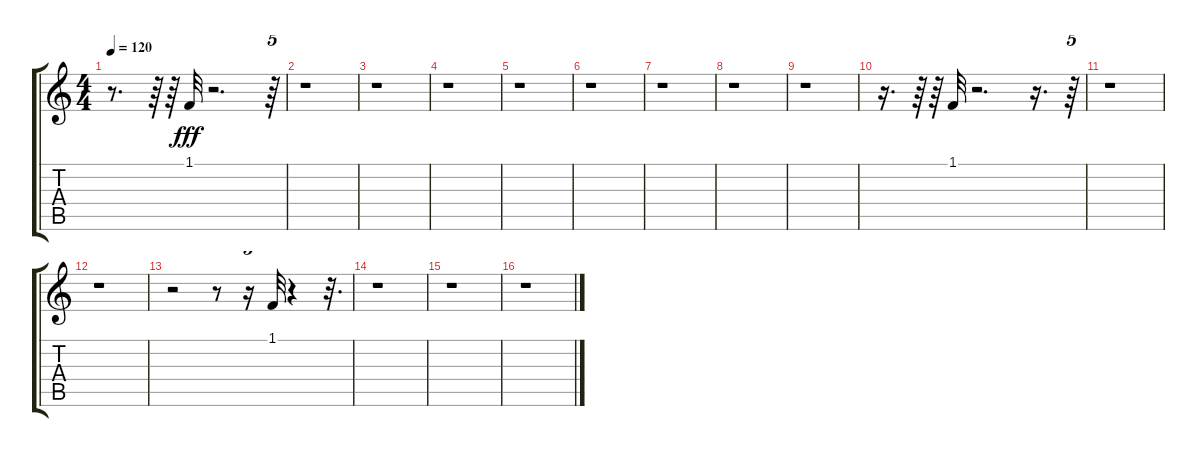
\track "" {instrument helicopter}
\staff {score tabs}
\tuning (E4 B3 G3 D3 A2 E2) {hide}
\ts (4 4)
\tempo 120
\clef g2
\ks c
r.8{d dy fff} r.64 r.64 1.1.32 r.2{d} r.64{tu (5 4)} |
r.1 |
r.1 |
r.1 |
r.1 |
r.1 |
r.1 |
r.1 |
r.1 |
r.16{d} r.64 r.64 1.1.32 r.2{d} r.16{d} r.64{tu (5 4)} |
r.1 |
r.1 |
r.2 r.8 r.16{tu (5 4)} 1.1.32 r.4 r.32{d} |
r.1 |
r.1 |
r.1
